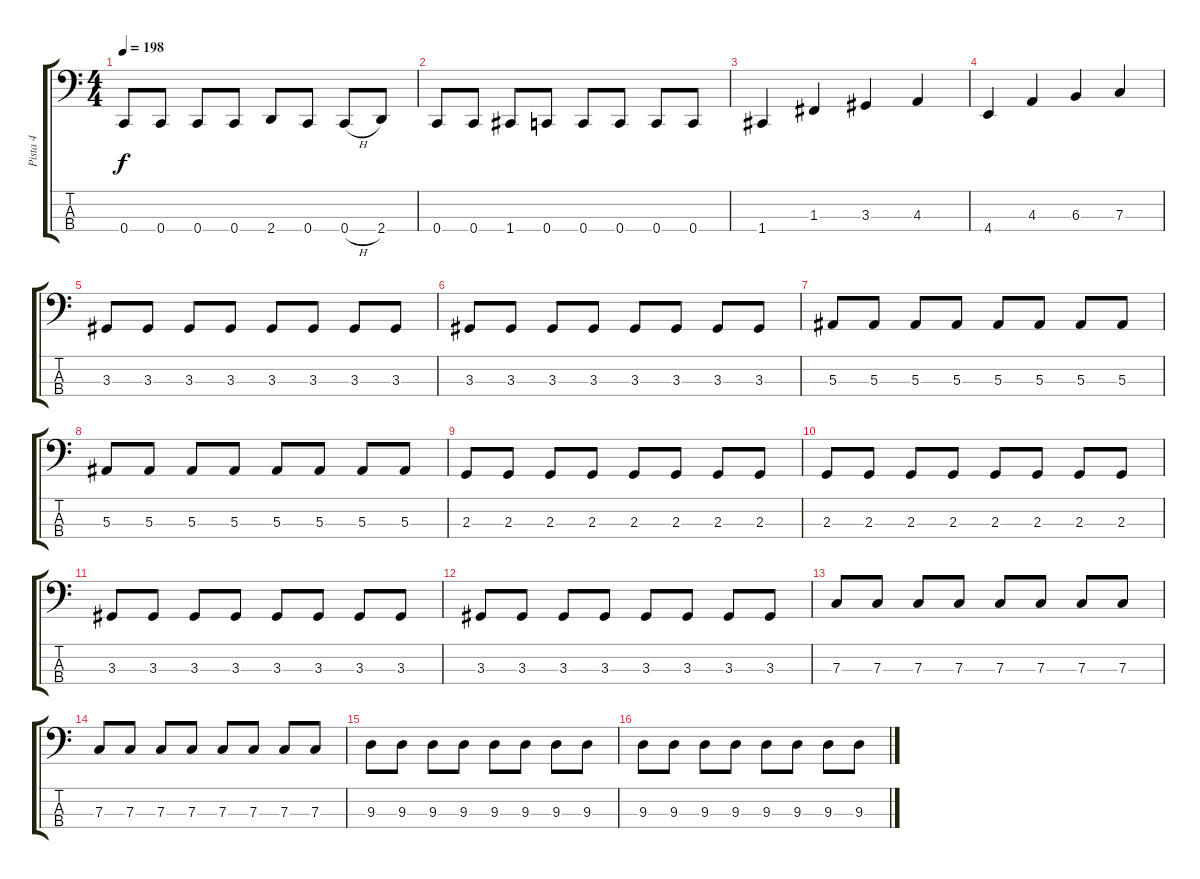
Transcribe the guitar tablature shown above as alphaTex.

\track ("Pista 4" "Pista 4") {instrument electricbassfinger}
\staff {score tabs}
\tuning (Eb2 Bb1 F1 C1) {hide}
\ts (4 4)
\tempo 198
\clef f4
\ks c
0.4.8{dy f} 0.4.8 0.4.8 0.4.8 2.4.8 0.4.8 0.4{h}.8 2.4.8 |
0.4.8 0.4.8 1.4.8 0.4.8 0.4.8 0.4.8 0.4.8 0.4.8 |
1.4.4 1.3.4 3.3.4 4.3.4 |
4.4.4 4.3.4 6.3.4 7.3.4 |
3.3.8 3.3.8 3.3.8 3.3.8 3.3.8 3.3.8 3.3.8 3.3.8 |
3.3.8 3.3.8 3.3.8 3.3.8 3.3.8 3.3.8 3.3.8 3.3.8 |
5.3.8 5.3.8 5.3.8 5.3.8 5.3.8 5.3.8 5.3.8 5.3.8 |
5.3.8 5.3.8 5.3.8 5.3.8 5.3.8 5.3.8 5.3.8 5.3.8 |
2.3.8 2.3.8 2.3.8 2.3.8 2.3.8 2.3.8 2.3.8 2.3.8 |
2.3.8 2.3.8 2.3.8 2.3.8 2.3.8 2.3.8 2.3.8 2.3.8 |
3.3.8 3.3.8 3.3.8 3.3.8 3.3.8 3.3.8 3.3.8 3.3.8 |
3.3.8 3.3.8 3.3.8 3.3.8 3.3.8 3.3.8 3.3.8 3.3.8 |
7.3.8 7.3.8 7.3.8 7.3.8 7.3.8 7.3.8 7.3.8 7.3.8 |
7.3.8 7.3.8 7.3.8 7.3.8 7.3.8 7.3.8 7.3.8 7.3.8 |
9.3.8 9.3.8 9.3.8 9.3.8 9.3.8 9.3.8 9.3.8 9.3.8 |
9.3.8 9.3.8 9.3.8 9.3.8 9.3.8 9.3.8 9.3.8 9.3.8
